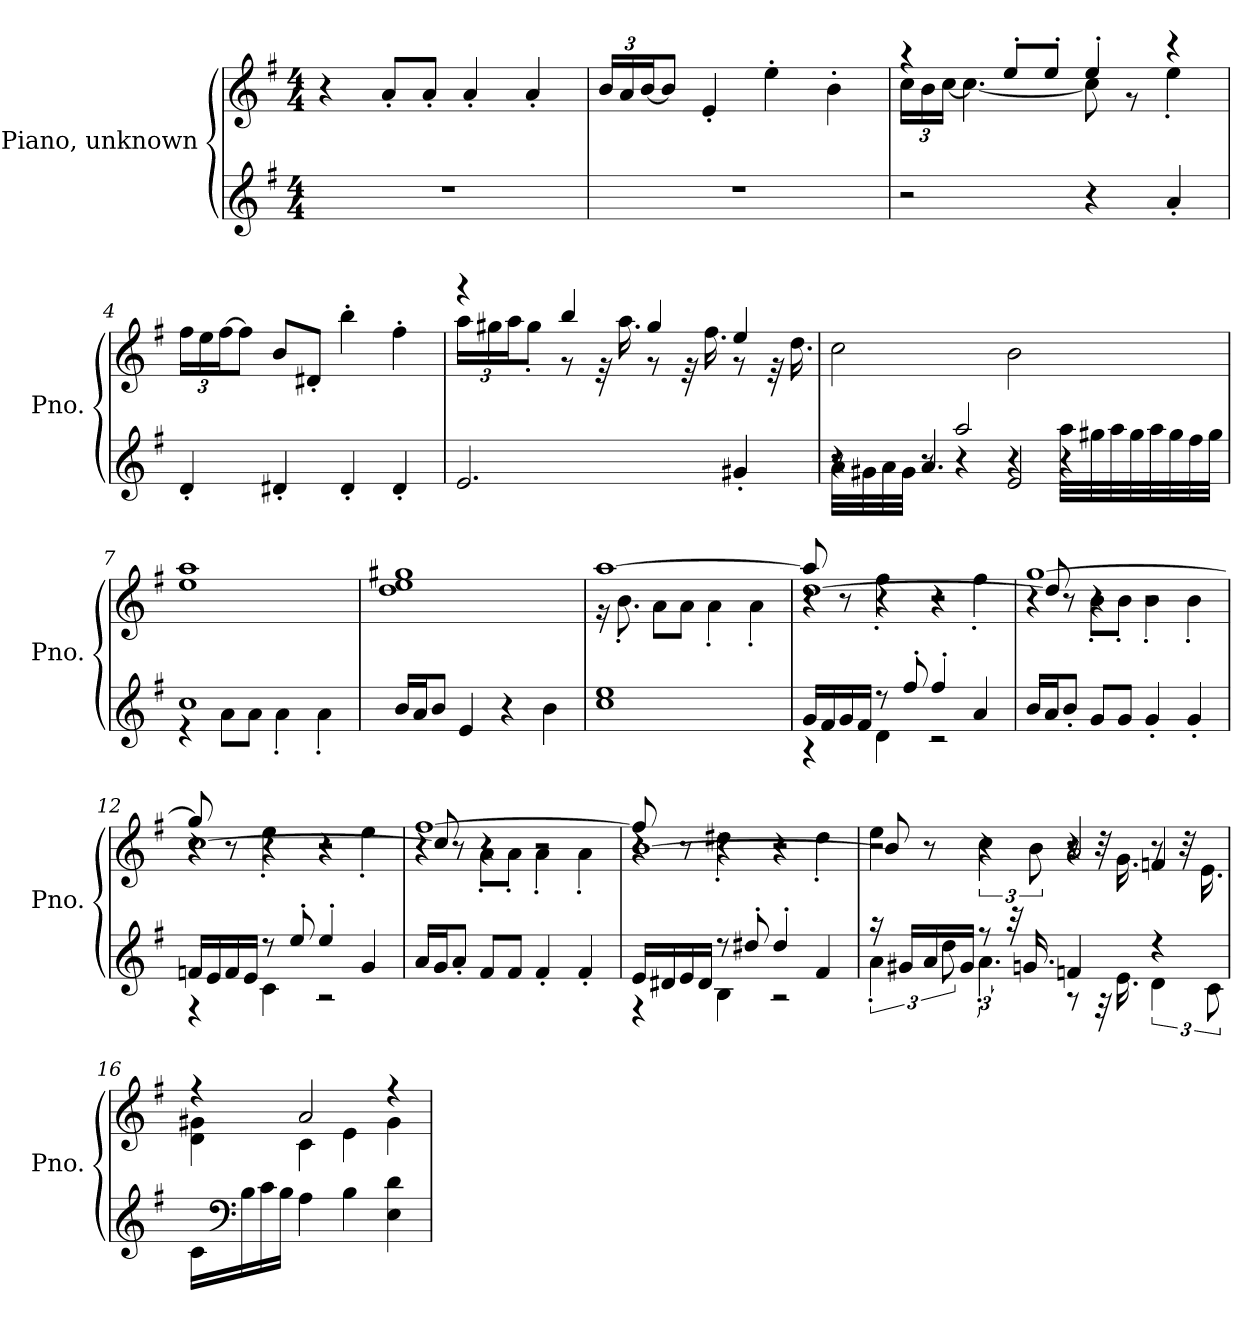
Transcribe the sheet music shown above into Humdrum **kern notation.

**kern	**kern
*part1	*part1
*staff2	*staff1
*I"Piano, unknown	*
*I'Pno.	*
*clefG2	*clefG2
*k[f#]	*k[f#]
*M4/4	*M4/4
*MM120	*MM120
=1	=1
1r	4r
.	8a'/L
.	8a'/J
.	4a'/
.	4a'/
=2	=2
*	*Xbrackettup
1r	24b/LL
.	24a/
.	[24b/J
.	8b/J]
.	4e'/
.	4ee'\
.	4b'\
=3	=3
*	*^
2r	4r	24cc\LL
.	.	24b\
.	.	[24cc\JJ
.	.	4.cc\_
.	8ee'/L	.
.	8ee'/J	.
4r	4ee'/	8cc\]
.	.	8r
4a'/	4r	4ee'\
*	*v	*v
=4	=4
4d'/	24ff#\LL
.	24ee\
.	[24ff#\J
.	8ff#\J]
4d#X'/	8b/L
.	8d#X'/J
4d#'/	4bb'\
4d#'/	4ff#'\
!!LO:LB:g=z
=5	=5
*	*^
2.e/	4r	24aa\LL
.	.	24gg#X\
.	.	24aa\J
.	.	8gg#'\J
.	4bb/	8r
.	.	32r
.	.	16.aa\
.	4gg#/	8r
.	.	32r
.	.	16.ff#\
4g#X'/	4ee/	8r
.	.	32r
.	.	16.dd\
*	*v	*v
=6	=6
*^	*
*	*^	*
4r	32a\LLL	8r	2cc\
.	32g#X\	.	.
.	32a\	.	.
.	32g#\JJJ	.	.
.	8r	4.a/	.
2aa/	4r	.	.
.	4r	2e/	2b\
4r	32aa\LLL	.	.
.	32gg#X\	.	.
.	32aa\	.	.
.	32gg#\	.	.
.	32aa\	.	.
.	32gg#\	.	.
.	32ff#\	.	.
.	32gg#\JJJ	.	.
*	*v	*v	*
=7	=7	=7
1cc	4r	1ee 1aa
.	8a\L	.
.	8a\J	.
.	4a'\	.
.	4a'\	.
*v	*v	*
!!LO:LB:g=z
=8	=8
16b/LL	1dd 1ee 1gg#X
16a/J	.
8b/J	.
4e/	.
4r	.
4b\	.
=9	=9
*	*^
1cc 1ee	[1aa	16r
.	.	8.b'\
.	.	8a\L
.	.	8a\J
.	.	4a'\
.	.	4a'\
=10	=10	=10
*^	*	*^
16g/LL	4r	8aa/]	4r	[1dd
16f#/	.	.	.	.
16g/	.	8r	.	.
16f#/JJ	.	.	.	.
8r	4d\	4r	4ff#'\	.
8ff#'/	.	.	.	.
4ff#'/	2r	2r	4r	.
4a/	.	.	4ff#'\	.
*v	*v	*	*	*
=11	=11	=11	=11
16b/LL	[1gg	4r	8dd/]
16a/J	.	.	.
8b'/J	.	.	8r
8g/L	.	8b'\L	4r
8g/J	.	8b'\J	.
4g'/	.	4b'\	2r
4g'/	.	4b'\	.
=12	=12	=12	=12
*^	*	*	*
16fn/LL	4r	8gg/]	4r	[1cc
16e/	.	.	.	.
16f/	.	8r	.	.
16e/JJ	.	.	.	.
8r	4c\	4r	4ee'\	.
8ee'/	.	.	.	.
4ee'/	2r	2r	4r	.
4g/	.	.	4ee'\	.
*v	*v	*	*	*
!!LO:LB:g=z	!!	!!
=13	=13	=13	=13
16a/LL	[1ff#	4r	8cc/]
16g/J	.	.	.
8a'/J	.	.	8r
8f#/L	.	8a'\L	4r
8f#/J	.	8a'\J	.
4f#'/	.	4a'\	2r
4f#'/	.	4a'\	.
=14	=14	=14	=14
*^	*	*	*
16e/LL	4r	8ff#/]	4r	[1b
16d#X/	.	.	.	.
16e/	.	8r	.	.
16d#/JJ	.	.	.	.
8r	4B\	4r	4dd#X'\	.
8dd#X'/	.	.	.	.
4dd#'/	2r	2r	4r	.
4f#/	.	.	4dd#'\	.
=15	=15	=15	=15	=15
16r	6a'\	2r	4ee\	8b/]
16g#X/LL	.	.	.	.
16a/	.	.	.	8r
.	12dd\	.	.	.
16g#/JJ	.	.	.	.
*	*	*	*brackettup	*
8r	6.a'\	.	6cc\	4r
32r	.	.	.	.
16.gn/	.	.	.	.
.	.	.	12b\	.
4fn/	8r	2a/	8r	4r
.	32r	.	32r	.
.	16.e\	.	16.g\	.
4r	6d\	.	8r	4fn/
.	.	.	32r	.
.	.	.	16.e\	.
.	12c\	.	.	.
*v	*v	*	*	*
*	*	*v	*v
!!LO:LB:g=z
=16	=16	=16
16c\LL	4r	4d\ 4g#X\
*clefF4	*	*
16B\	.	.
16c\	.	.
16B\JJ	.	.
4A\	2a/	4c\
4B\	.	4e\
4E\ 4d\	4r	4g#\
*	*v	*v
=	=
*-	*-
